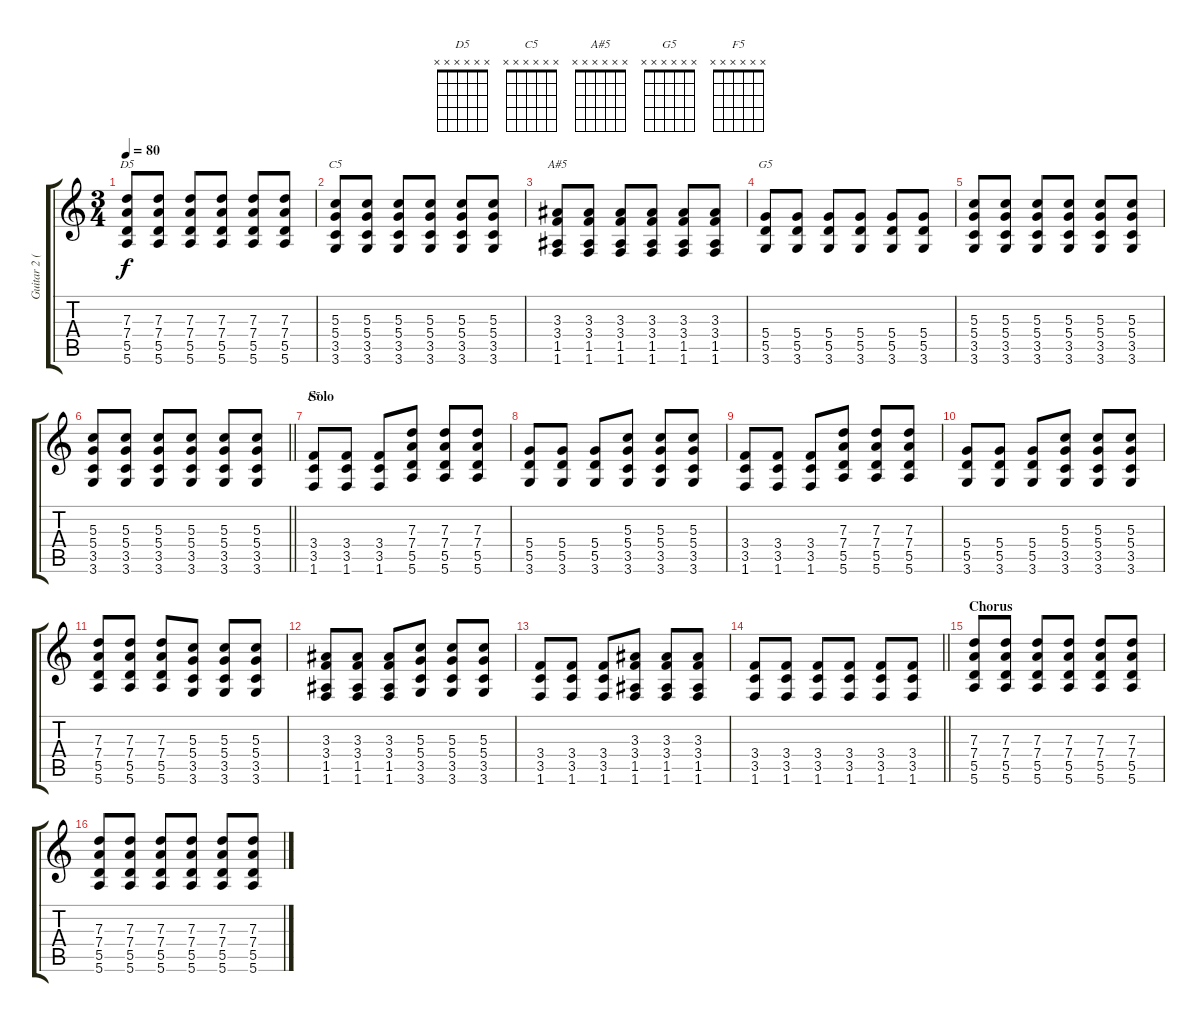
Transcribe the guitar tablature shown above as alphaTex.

\track ("Guitar 2 (Rhythm)" "Guitar 2 (") {instrument overdrivenguitar}
\staff {score tabs}
\tuning (E4 B3 G3 D3 A2 E2) {hide}
\chord ("D5" x x x x x x)
\chord ("C5" x x x x x x)
\chord ("A#5" x x x x x x)
\chord ("G5" x x x x x x)
\chord ("F5" x x x x x x)
\ts (3 4)
\tempo 80
\clef g2
\ks c
(7.3 7.4 5.5 5.6).8{ch "D5" dy f} (7.3 7.4 5.5 5.6).8 (7.3 7.4 5.5 5.6).8 (7.3 7.4 5.5 5.6).8 (7.3 7.4 5.5 5.6).8 (7.3 7.4 5.5 5.6).8 |
(5.3 5.4 3.5 3.6).8{ch "C5"} (5.3 5.4 3.5 3.6).8 (5.3 5.4 3.5 3.6).8 (5.3 5.4 3.5 3.6).8 (5.3 5.4 3.5 3.6).8 (5.3 5.4 3.5 3.6).8 |
(3.3 3.4 1.5 1.6).8{ch "A#5"} (3.3 3.4 1.5 1.6).8 (3.3 3.4 1.5 1.6).8 (3.3 3.4 1.5 1.6).8 (3.3 3.4 1.5 1.6).8 (3.3 3.4 1.5 1.6).8 |
(5.4 5.5 3.6).8{ch "G5"} (5.4 5.5 3.6).8 (5.4 5.5 3.6).8 (5.4 5.5 3.6).8 (5.4 5.5 3.6).8 (5.4 5.5 3.6).8 |
(5.3 5.4 3.5 3.6).8 (5.3 5.4 3.5 3.6).8 (5.3 5.4 3.5 3.6).8 (5.3 5.4 3.5 3.6).8 (5.3 5.4 3.5 3.6).8 (5.3 5.4 3.5 3.6).8 |
\barLineRight lightlight
(5.3 5.4 3.5 3.6).8 (5.3 5.4 3.5 3.6).8 (5.3 5.4 3.5 3.6).8 (5.3 5.4 3.5 3.6).8 (5.3 5.4 3.5 3.6).8 (5.3 5.4 3.5 3.6).8 |
\section ("" "Solo")
(3.4 3.5 1.6).8{ch "F5"} (3.4 3.5 1.6).8 (3.4 3.5 1.6).8 (7.3 7.4 5.5 5.6).8 (7.3 7.4 5.5 5.6).8 (7.3 7.4 5.5 5.6).8 |
(5.4 5.5 3.6).8 (5.4 5.5 3.6).8 (5.4 5.5 3.6).8 (5.3 5.4 3.5 3.6).8 (5.3 5.4 3.5 3.6).8 (5.3 5.4 3.5 3.6).8 |
(3.4 3.5 1.6).8 (3.4 3.5 1.6).8 (3.4 3.5 1.6).8 (7.3 7.4 5.5 5.6).8 (7.3 7.4 5.5 5.6).8 (7.3 7.4 5.5 5.6).8 |
(5.4 5.5 3.6).8 (5.4 5.5 3.6).8 (5.4 5.5 3.6).8 (5.3 5.4 3.5 3.6).8 (5.3 5.4 3.5 3.6).8 (5.3 5.4 3.5 3.6).8 |
(7.3 7.4 5.5 5.6).8 (7.3 7.4 5.5 5.6).8 (7.3 7.4 5.5 5.6).8 (5.3 5.4 3.5 3.6).8 (5.3 5.4 3.5 3.6).8 (5.3 5.4 3.5 3.6).8 |
(3.3 3.4 1.5 1.6).8 (3.3 3.4 1.5 1.6).8 (3.3 3.4 1.5 1.6).8 (5.3 5.4 3.5 3.6).8 (5.3 5.4 3.5 3.6).8 (5.3 5.4 3.5 3.6).8 |
(3.4 3.5 1.6).8 (3.4 3.5 1.6).8 (3.4 3.5 1.6).8 (3.3 3.4 1.5 1.6).8 (3.3 3.4 1.5 1.6).8 (3.3 3.4 1.5 1.6).8 |
\barLineRight lightlight
(3.4 3.5 1.6).8 (3.4 3.5 1.6).8 (3.4 3.5 1.6).8 (3.4 3.5 1.6).8 (3.4 3.5 1.6).8 (3.4 3.5 1.6).8 |
\section ("" "Chorus")
(7.3 7.4 5.5 5.6).8 (7.3 7.4 5.5 5.6).8 (7.3 7.4 5.5 5.6).8 (7.3 7.4 5.5 5.6).8 (7.3 7.4 5.5 5.6).8 (7.3 7.4 5.5 5.6).8 |
(7.3 7.4 5.5 5.6).8 (7.3 7.4 5.5 5.6).8 (7.3 7.4 5.5 5.6).8 (7.3 7.4 5.5 5.6).8 (7.3 7.4 5.5 5.6).8 (7.3 7.4 5.5 5.6).8
